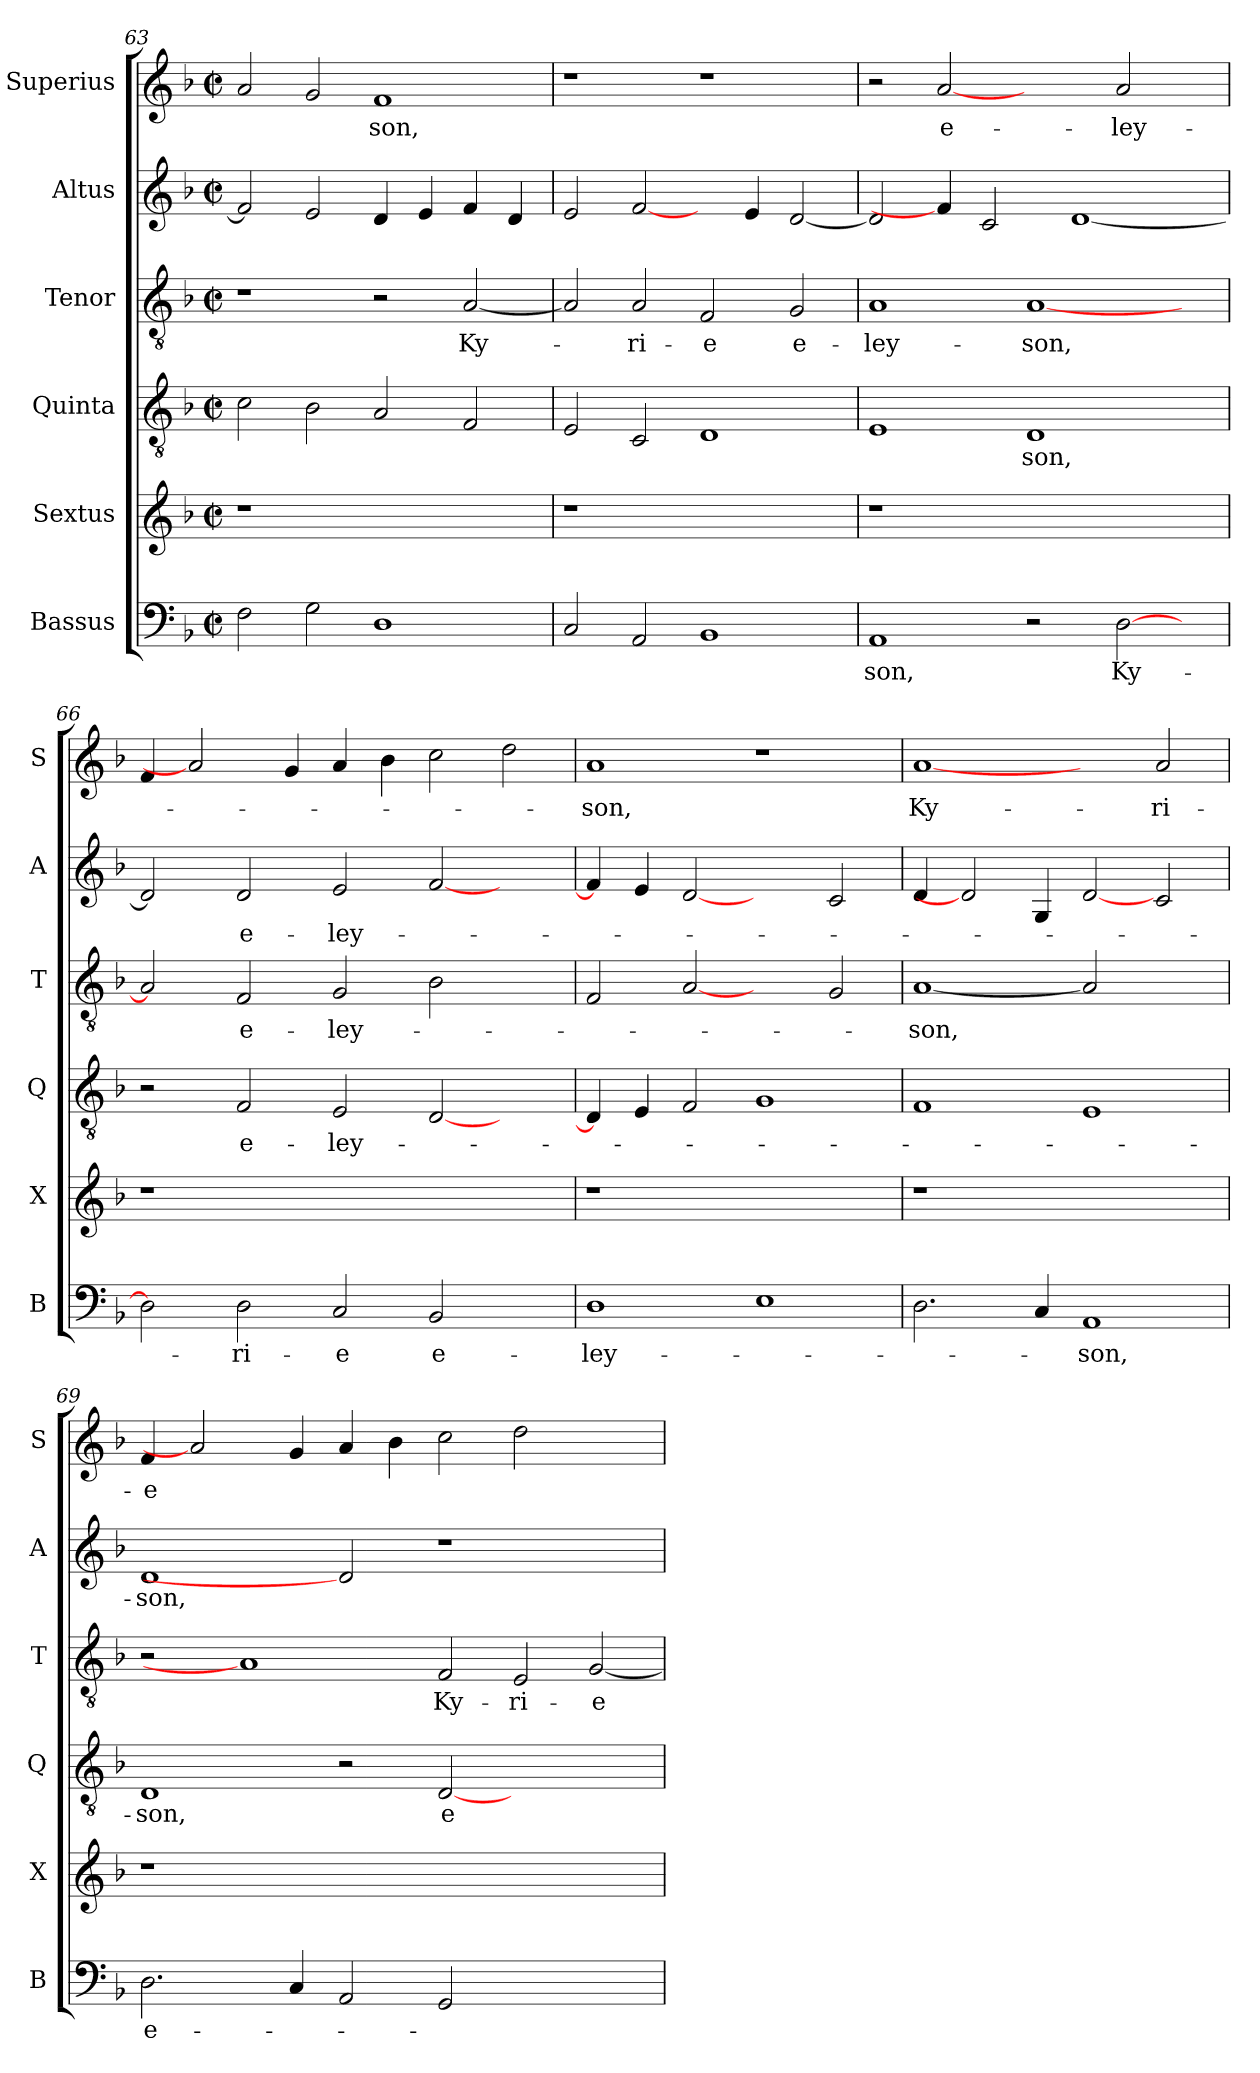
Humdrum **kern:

**kern	**text	**kern	**kern	**text	**kern	**text	**kern	**text	**kern	**text
*part6	*part6	*part5	*part4	*part4	*part3	*part3	*part2	*part2	*part1	*part1
*staff6	*staff6	*staff5	*staff4	*staff4	*staff3	*staff3	*staff2	*staff2	*staff1	*staff1
*I"Bassus	*	*I"Sextus	*I"Quinta	*	*I"Tenor	*	*I"Altus	*	*I"Superius	*
*I'B	*	*I'X	*I'Q	*	*I'T	*	*I'A	*	*I'S	*
*clefF4	*	*clefG2	*clefGv2	*	*clefGv2	*	*clefG2	*	*clefG2	*
*k[b-]	*	*k[b-]	*k[b-]	*	*k[b-]	*	*k[b-]	*	*k[b-]	*
*F:	*	*F:	*F:	*	*F:	*	*F:	*	*F:	*
*M2/2	*	*M2/2	*M2/2	*	*M2/2	*	*M2/2	*	*M2/2	*
*met(c|)	*	*met(c|)	*met(c|)	*	*met(c|)	*	*met(c|)	*	*met(c|)	*
=63	=63	=63	=63	=63	=63	=63	=63	=63	=63	=63
2F\	.	1r	2c\	.	1r	.	2f/]	.	2a/	.
2G\	.	.	2B-\	.	.	.	2e/	.	2g/	.
!	!	!	!	!	!	!	!	!	!	!LO:LY:b
1D	.	1ryy	2A/	.	2r	.	4d/	.	1f	-son,
.	.	.	.	.	.	.	4e/	.	.	.
!	!	!	!	!	!	!LO:LY:b	!	!	!	!
.	.	.	2F/	.	[2A/	Ky-	4f/	.	.	.
.	.	.	.	.	.	.	4d/	.	.	.
=64	=64	=64	=64	=64	=64	=64	=64	=64	=64	=64
2C/	.	1r	2E/	.	2A/]	.	2e/	.	1r	.
!	!	!	!	!	!	!LO:LY:b	!	!	!	!
2AA/	.	.	2C/	.	2A/	-ri-	[2f/	.	.	.
!	!	!	!	!	!	!LO:LY:b	!	!	!	!
1BB-	.	1ryy	1D	.	2F/	-e	4ryy	.	1r	.
.	.	.	.	.	.	.	4e/	.	.	.
!	!	!	!	!	!	!LO:LY:b	!	!	!	!
.	.	.	.	.	2G/	e-	[2d/	.	.	.
=65	=65	=65	=65	=65	=65	=65	=65	=65	=65	=65
!	!LO:LY:b	!	!	!	!	!LO:LY:b	!	!	!	!
1AA	-son,	1r	1E	.	1A	-ley-	2d/]	.	2r	.
!	!	!	!	!	!	!	!	!	!	!LO:LY:b
.	.	.	.	.	.	.	4f/]	.	[2a	e-
.	.	.	.	.	.	.	2c/	.	.	.
!	!	!	!	!LO:LY:b	!	!LO:LY:b	!	!	!	!
2r	.	1ryy	1D	-son,	[1A	-son,	.	.	2ryy	.
.	.	.	.	.	.	.	[1d	.	.	.
!	!LO:LY:b	!	!	!	!	!	!	!	!	!LO:LY:b
[2D\	Ky-	.	.	.	.	.	.	.	2a/	-ley-
4ryy	.	4ryy	4ryy	.	4ryy	.	.	.	4ryy	.
!!LO:LB:g=z
=66	=66	=66	=66	=66	=66	=66	=66	=66	=66	=66
2D\]	.	1r	2r	.	2A/]	.	2d/]	.	4f/	.
.	.	.	.	.	.	.	.	.	2a]	.
!	!LO:LY:b	!	!	!LO:LY:b	!	!LO:LY:b	!	!LO:LY:b	!	!
2D\	-ri-	.	2F/	e-	2F/	e-	2d/	e-	.	.
.	.	.	.	.	.	.	.	.	4g/	.
!	!LO:LY:b	!	!	!LO:LY:b	!	!LO:LY:b	!	!LO:LY:b	!	!
2C/	-e	1.ryy	2E/	-ley-	2G/	-ley-	2e/	-ley-	4a/	.
.	.	.	.	.	.	.	.	.	4b-\	.
!	!LO:LY:b	!	!	!	!	!	!	!	!	!
2BB-/	e-	.	[2D/	.	2B-\	.	[2f/	.	2cc\	.
2ryy	.	.	2ryy	.	2ryy	.	2ryy	.	2dd\	.
=67	=67	=67	=67	=67	=67	=67	=67	=67	=67	=67
!	!LO:LY:b	!	!	!	!	!	!	!	!	!LO:LY:b
1D	-ley-	1r	4D/]	.	2F/	.	4f/]	.	1a	-son,
.	.	.	4E/	.	.	.	4e/	.	.	.
.	.	.	2F/	.	[2A	.	[2d	.	.	.
1E	.	1ryy	1G	.	2ryy	.	2ryy	.	1r	.
.	.	.	.	.	2G/	.	2c/	.	.	.
=68	=68	=68	=68	=68	=68	=68	=68	=68	=68	=68
!	!	!	!	!	!	!LO:LY:b	!	!	!	!LO:LY:b
2.D\	.	1r	1F	.	[1A	-son,	4d/	.	[1a	Ky-
.	.	.	.	.	.	.	2d]	.	.	.
4C/	.	.	.	.	.	.	4G/	.	.	.
!	!LO:LY:b	!	!	!	!	!	!	!	!	!
1AA	-son,	1ryy	1E	.	2A]	.	[2d	.	2ryy	.
!	!	!	!	!	!	!	!	!	!	!LO:LY:b
.	.	.	.	.	2ryy	.	2c/	.	2a/	-ri-
=69	=69	=69	=69	=69	=69	=69	=69	=69	=69	=69
!	!LO:LY:b	!	!	!LO:LY:b	!	!	!	!LO:LY:b	!	!LO:LY:b
2.D\	e-	1r	1D	-son,	2r	.	1d	-son,	4f/	-e
.	.	.	.	.	.	.	.	.	2a]	.
.	.	.	.	.	1A]	.	.	.	.	.
4C/	.	.	.	.	.	.	.	.	4g/	.
2AA/	.	0ryy	2r	.	.	.	2d]	.	4a/	.
.	.	.	.	.	.	.	.	.	4b-\	.
!	!	!	!	!LO:LY:b	!	!LO:LY:b	!	!	!	!
2GG/	.	.	[2D/	e-	2F/	Ky-	1r	.	2cc\	.
!	!	!	!	!	!	!LO:LY:b	!	!	!	!
1ryy	.	.	1ryy	.	2E/	-ri-	.	.	2dd\	.
!	!	!	!	!	!	!LO:LY:b	!	!	!	!
.	.	.	.	.	[2G/	-e	2ryy	.	2ryy	.
=	=	=	=	=	=	=	=	=	=	=
*-	*-	*-	*-	*-	*-	*-	*-	*-	*-	*-
